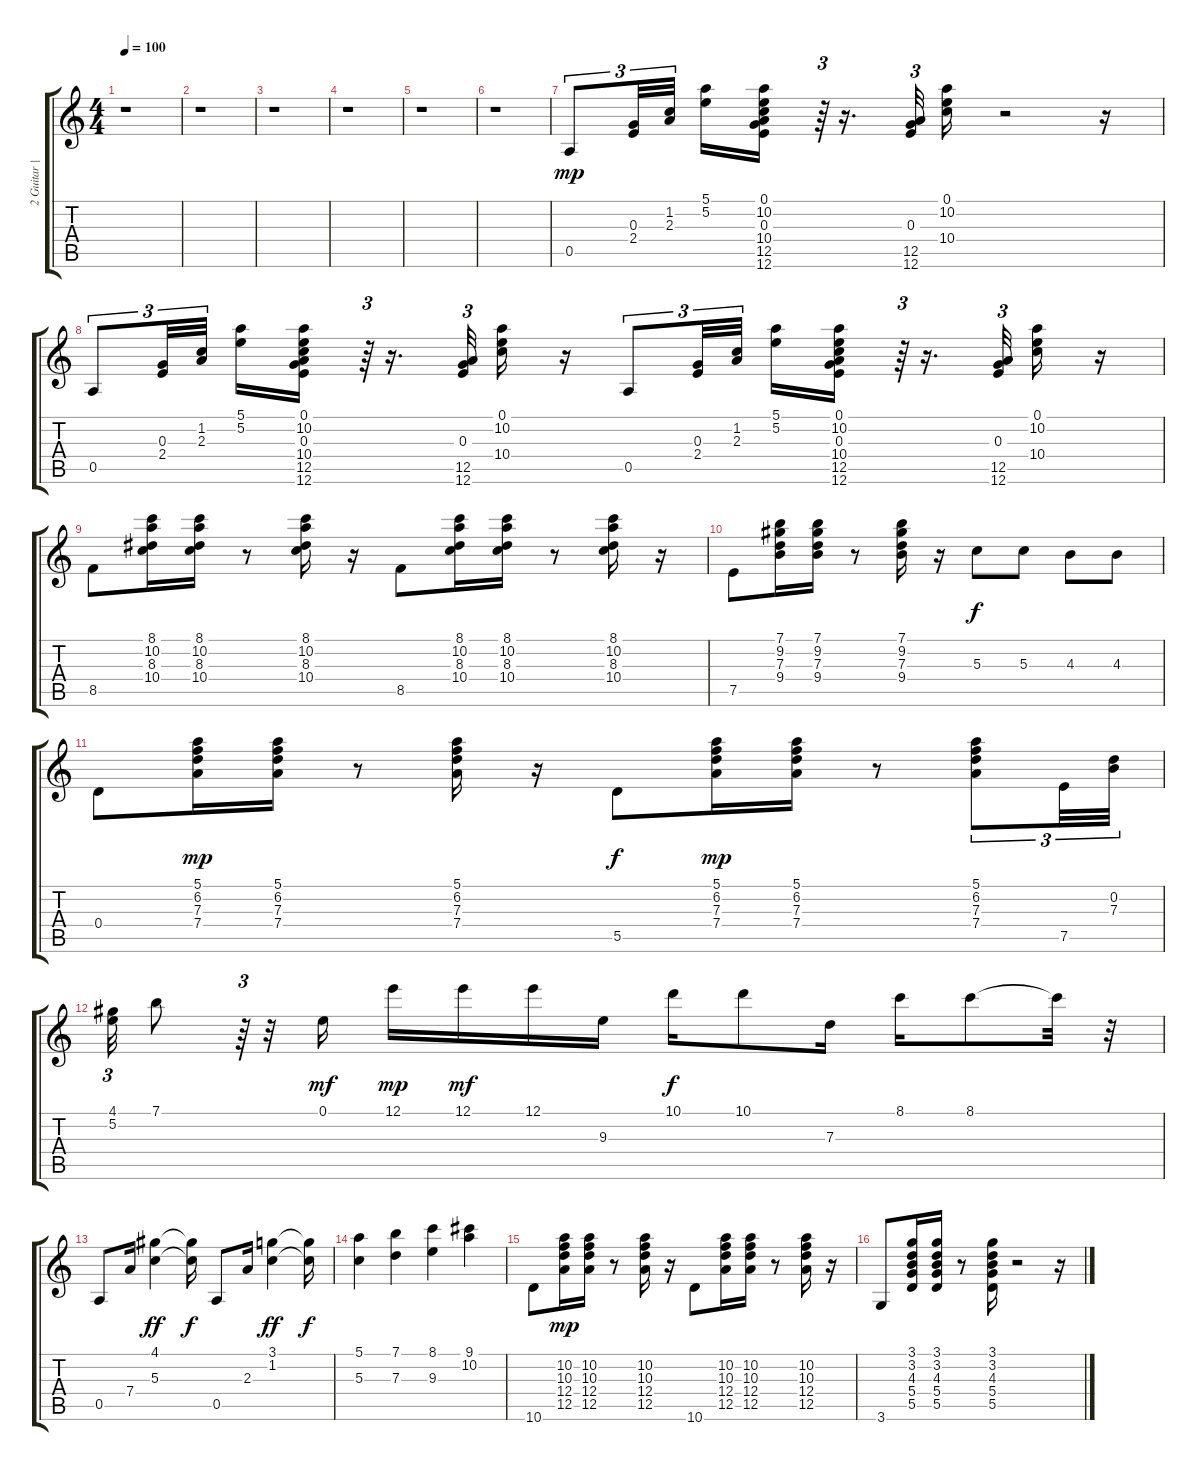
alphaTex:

\track ("2 Guitar |||" "2 Guitar |") {instrument acousticguitarsteel}
\staff {score tabs}
\tuning (E4 B3 G3 D3 A2 E2) {hide}
\ts (4 4)
\tempo 100
\clef g2
\ks c
r.1{dy mp} |
r.1 |
r.1 |
r.1 |
r.1 |
r.1 |
0.5.8{tu (3 2)} (0.3 2.4).32{tu (3 2)} (1.2 2.3).32{tu (3 2) beam splitsecondary} (5.1 5.2).16 (0.1 10.2 0.3 10.4 12.5 12.6).16 r.64{tu (3 2)} r.16{d} (0.3 12.5 12.6).32{tu (3 2)} (0.1 10.2 10.4).16 r.2 r.16 |
0.5.8{tu (3 2)} (0.3 2.4).32{tu (3 2)} (1.2 2.3).32{tu (3 2) beam splitsecondary} (5.1 5.2).16 (0.1 10.2 0.3 10.4 12.5 12.6).16 r.64{tu (3 2)} r.16{d} (0.3 12.5 12.6).32{tu (3 2)} (0.1 10.2 10.4).16 r.16 0.5.8{tu (3 2)} (0.3 2.4).32{tu (3 2)} (1.2 2.3).32{tu (3 2) beam splitsecondary} (5.1 5.2).16 (0.1 10.2 0.3 10.4 12.5 12.6).16 r.64{tu (3 2)} r.16{d} (0.3 12.5 12.6).32{tu (3 2)} (0.1 10.2 10.4).16 r.16 |
8.5.8 (8.1 10.2 8.3 10.4).16 (8.1 10.2 8.3 10.4).16 r.8 (8.1 10.2 8.3 10.4).16 r.16 8.5.8 (8.1 10.2 8.3 10.4).16 (8.1 10.2 8.3 10.4).16 r.8 (8.1 10.2 8.3 10.4).16 r.16 |
7.5.8 (7.1 9.2 7.3 9.4).16 (7.1 9.2 7.3 9.4).16 r.8 (7.1 9.2 7.3 9.4).16 r.16 5.3.8{dy f} 5.3.8 4.3.8 4.3.8 |
0.4.8 (5.1 6.2 7.3 7.4).16{dy mp} (5.1 6.2 7.3 7.4).16 r.8 (5.1 6.2 7.3 7.4).16 r.16 5.5.8{dy f} (5.1 6.2 7.3 7.4).16{dy mp} (5.1 6.2 7.3 7.4).16 r.8 (5.1 6.2 7.3 7.4).8{tu (3 2)} 7.5.32{tu (3 2)} (0.2 7.3).32{tu (3 2)} |
(4.1 5.2).32{tu (3 2)} 7.1.8 r.64{tu (3 2)} r.32 0.1.16{dy mf} 12.1.16{dy mp} 12.1.16{dy mf} 12.1.16 9.3.16 10.1.16{dy f} 10.1.8 7.3.16 8.1.16 8.1.8 8.1{t}.32 r.32 |
0.5.8 7.4.16 (4.1 5.3).4{dy ff} (4.1{t} 5.3{t}).16{dy f} 0.5.8 2.3.16 (3.1 1.2).4{dy ff} (3.1{t} 1.2{t}).16{dy f} |
(5.1 5.3).4 (7.1 7.3).4 (8.1 9.3).4 (9.1 10.2).4 |
10.6.8 (10.2 10.3 12.4 12.5).16{dy mp} (10.2 10.3 12.4 12.5).16 r.8 (10.2 10.3 12.4 12.5).16 r.16 10.6.8 (10.2 10.3 12.4 12.5).16 (10.2 10.3 12.4 12.5).16 r.8 (10.2 10.3 12.4 12.5).16 r.16 |
3.6.8 (3.1 3.2 4.3 5.4 5.5).16 (3.1 3.2 4.3 5.4 5.5).16 r.8 (3.1 3.2 4.3 5.4 5.5).16 r.2 r.16
